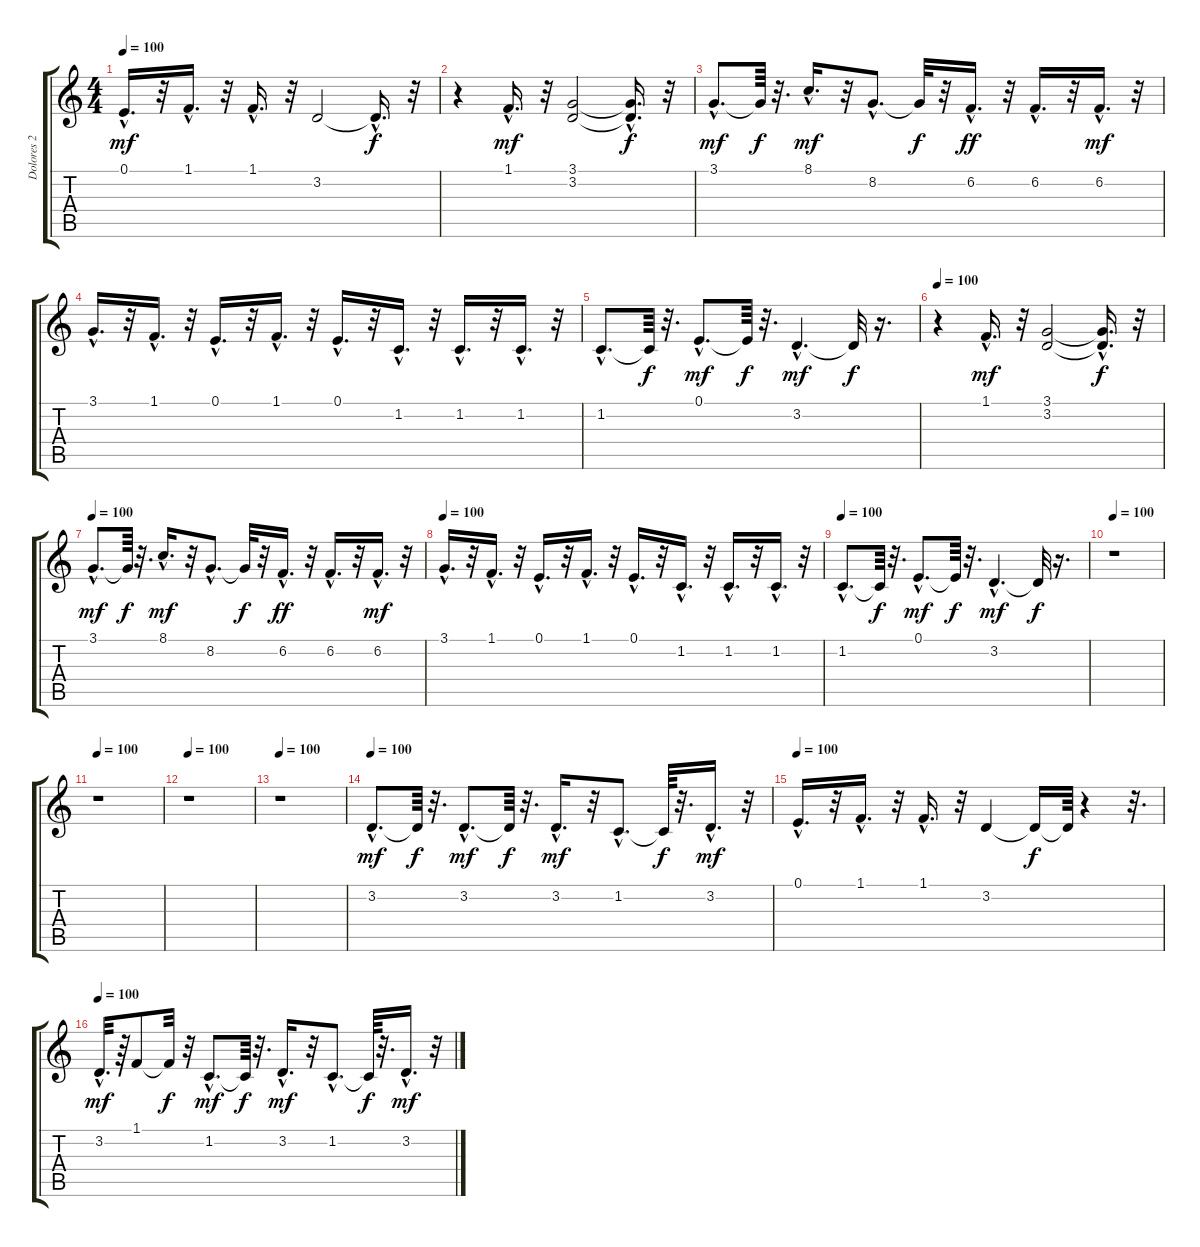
\track ("Dolores 2" "Dolores 2") {instrument pad3polysynth}
\staff {score tabs}
\tuning (E4 B3 G3 D3 A2 E2) {hide}
\ts (4 4)
\tempo 100
\clef g2
\ks c
0.1{hac}.16{d dy mf} r.32 1.1{hac}.16{d} r.32 1.1{hac}.16{d} r.32 3.2.2 3.2{hac t}.16{d dy f} r.32 |
r.4 1.1{hac}.16{d dy mf} r.32 (3.1 3.2).2 (3.1{hac t} 3.2{hac t}).16{d dy f} r.32 |
3.1{hac}.8{d dy mf} 3.1{t}.64{dy f} r.32{d} 8.1{hac}.16{d dy mf} r.32 8.2{hac}.8{d} 8.2{t}.32{dy f} r.32 6.2{hac}.16{d dy ff} r.32 6.2{hac}.16{d} r.32 6.2{hac}.16{d dy mf} r.32 |
3.1{hac}.16{d} r.32 1.1{hac}.16{d} r.32 0.1{hac}.16{d} r.32 1.1{hac}.16{d} r.32 0.1{hac}.16{d} r.32 1.2{hac}.16{d} r.32 1.2{hac}.16{d} r.32 1.2{hac}.16{d} r.32 |
1.2{hac}.8{d} 1.2{t}.64{dy f} r.32{d} 0.1{hac}.8{d dy mf} 0.1{t}.64{dy f} r.32{d} 3.2{hac}.4{d dy mf} 3.2{t}.32{dy f} r.16{d} |
\tempo 100
r.4 1.1{hac}.16{d dy mf} r.32 (3.1 3.2).2 (3.1{hac t} 3.2{hac t}).16{d dy f} r.32 |
\tempo 100
3.1{hac}.8{d dy mf} 3.1{t}.64{dy f} r.32{d} 8.1{hac}.16{d dy mf} r.32 8.2{hac}.8{d} 8.2{t}.32{dy f} r.32 6.2{hac}.16{d dy ff} r.32 6.2{hac}.16{d} r.32 6.2{hac}.16{d dy mf} r.32 |
\tempo 100
3.1{hac}.16{d} r.32 1.1{hac}.16{d} r.32 0.1{hac}.16{d} r.32 1.1{hac}.16{d} r.32 0.1{hac}.16{d} r.32 1.2{hac}.16{d} r.32 1.2{hac}.16{d} r.32 1.2{hac}.16{d} r.32 |
\tempo 100
1.2{hac}.8{d} 1.2{t}.64{dy f} r.32{d} 0.1{hac}.8{d dy mf} 0.1{t}.64{dy f} r.32{d} 3.2{hac}.4{d dy mf} 3.2{t}.32{dy f} r.16{d} |
\tempo 100
r.1 |
\tempo 100
r.1 |
\tempo 100
r.1 |
\tempo 100
r.1 |
\tempo 100
3.2{hac}.8{d dy mf} 3.2{t}.64{dy f} r.32{d} 3.2{hac}.8{d dy mf} 3.2{t}.64{dy f} r.32{d} 3.2{hac}.16{d dy mf} r.32 1.2{hac}.8{d} 1.2{t}.64{dy f} r.32{d} 3.2{hac}.16{d dy mf} r.32 |
\tempo 100
0.1{hac}.16{d} r.32 1.1{hac}.16{d} r.32 1.1{hac}.16{d} r.32 3.2.4 3.2{t}.16{dy f} 3.2{t}.64 r.4 r.32{d} |
\tempo 100
3.2{hac}.32{d dy mf} r.64 1.1.8 1.1{t}.32{dy f} r.32 1.2{hac}.8{d dy mf} 1.2{t}.64{dy f} r.32{d} 3.2{hac}.16{d dy mf} r.32 1.2{hac}.8{d} 1.2{t}.64{dy f} r.32{d} 3.2{hac}.16{d dy mf} r.32
